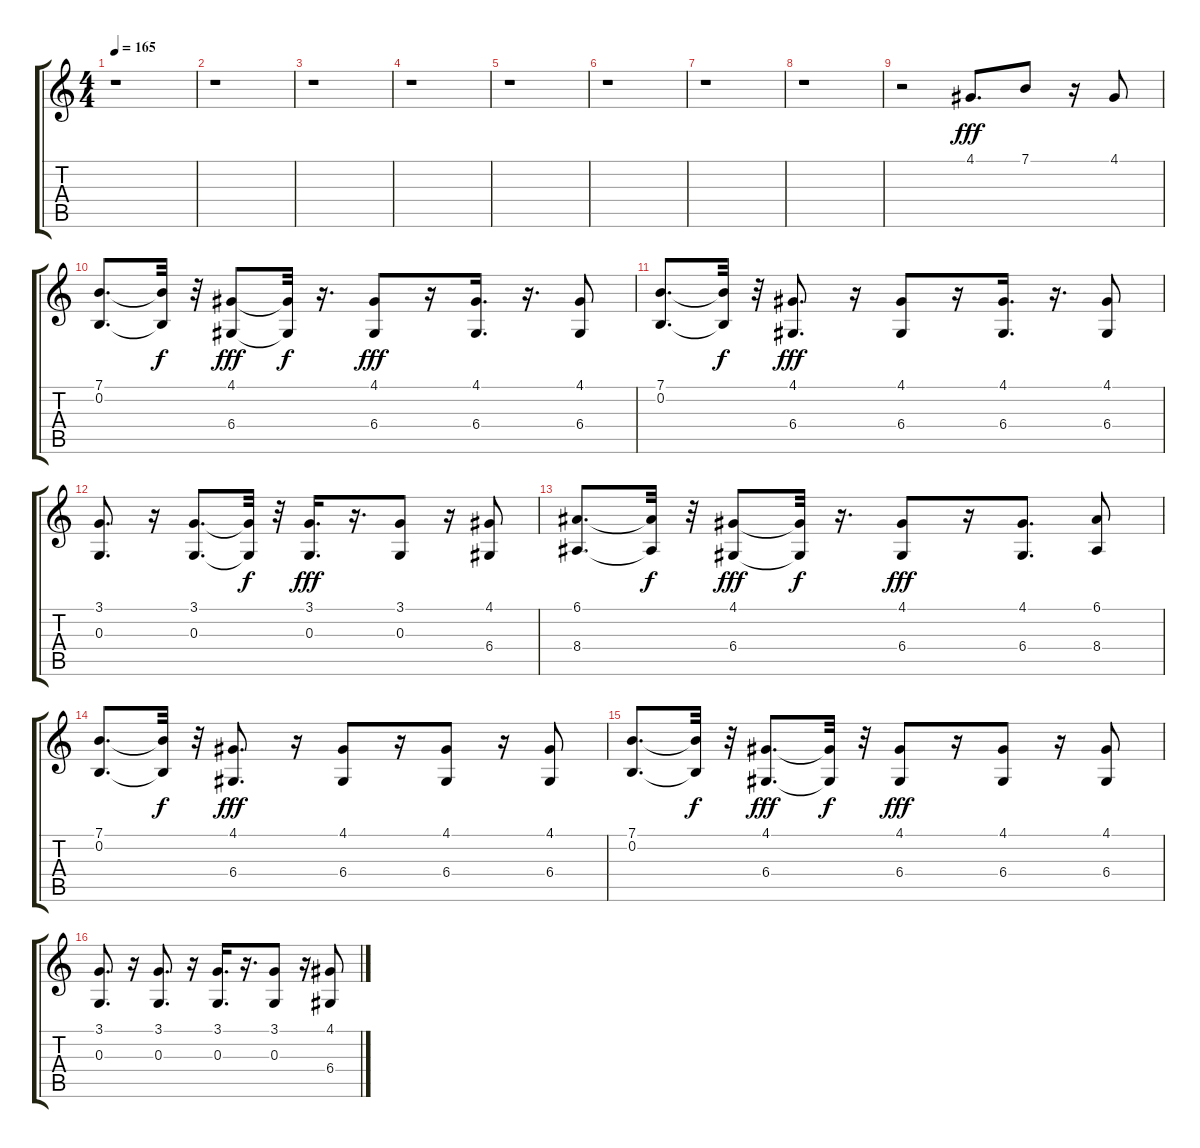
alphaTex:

\track (" " " ") {instrument choiraahs}
\staff {score tabs}
\tuning (E4 B3 G3 D3 A2 E2) {hide}
\ts (4 4)
\tempo 165
\clef g2
\ks c
r.1{dy fff} |
r.1 |
r.1 |
r.1 |
r.1 |
r.1 |
r.1 |
r.1 |
r.2 4.1.8{d} 7.1.8 r.16 4.1.8 |
(7.1 0.2).8{d} (7.1{t} 0.2{t}).32{dy f} r.32 (4.1 6.4).8{dy fff} (4.1{t} 6.4{t}).32{dy f} r.16{d} (4.1 6.4).8{dy fff} r.16 (4.1 6.4).16{d} r.16{d} (4.1 6.4).8 |
(7.1 0.2).8{d} (7.1{t} 0.2{t}).32{dy f} r.32 (4.1 6.4).8{d dy fff} r.16 (4.1 6.4).8 r.16 (4.1 6.4).16{d} r.16{d} (4.1 6.4).8 |
(3.1 0.3).8{d} r.16 (3.1 0.3).8{d} (3.1{t} 0.3{t}).32{dy f} r.32 (3.1 0.3).16{d dy fff} r.16{d} (3.1 0.3).8 r.16 (4.1 6.4).8 |
(6.1 8.4).8{d} (6.1{t} 8.4{t}).32{dy f} r.32 (4.1 6.4).8{dy fff} (4.1{t} 6.4{t}).32{dy f} r.16{d} (4.1 6.4).8{dy fff} r.16 (4.1 6.4).8{d} (6.1 8.4).8 |
(7.1 0.2).8{d} (7.1{t} 0.2{t}).32{dy f} r.32 (4.1 6.4).8{d dy fff} r.16 (4.1 6.4).8 r.16 (4.1 6.4).8 r.16 (4.1 6.4).8 |
(7.1 0.2).8{d} (7.1{t} 0.2{t}).32{dy f} r.32 (4.1 6.4).8{d dy fff} (4.1{t} 6.4{t}).32{dy f} r.32 (4.1 6.4).8{dy fff} r.16 (4.1 6.4).8 r.16 (4.1 6.4).8 |
(3.1 0.3).8{d} r.16 (3.1 0.3).8{d} r.16 (3.1 0.3).16{d} r.16{d} (3.1 0.3).8 r.16 (4.1 6.4).8
